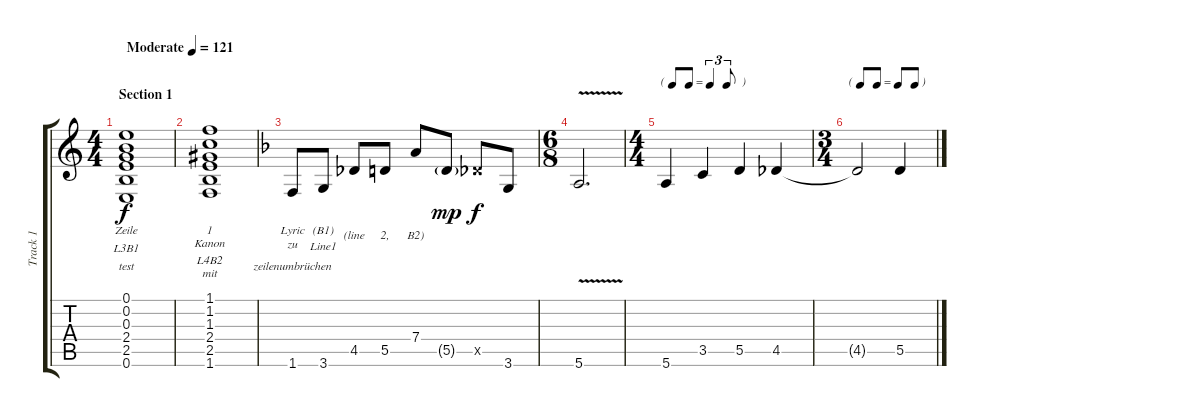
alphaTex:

\track ("Track 1" "Track 1") {instrument distortionguitar}
\staff {score tabs}
\tuning (E4 B3 G3 D3 A2 E2) {hide}
\ts (4 4)
\section ("" "Section 1")
\tempo (121 "Moderate")
\clef g2
\ks c
(0.1 0.2 0.3 2.4 2.5 0.6).1{lyrics (0 "Zeile") lyrics (1 "") lyrics (2 "L3B1") lyrics (3 "") lyrics (4 "test") dy f instrument distortionguitar} |
(1.1 1.2 1.3 2.4 2.5 1.6).1{lyrics (0 "1") lyrics (1 "Kanon") lyrics (2 "") lyrics (3 "L4B2") lyrics (4 "mit")} |
\ks dminor
1.6.8{lyrics (0 "Lyric") lyrics (1 "zu") lyrics (2 "") lyrics (3 "") lyrics (4 "zeilenumbrüchen")} 3.6.8{lyrics (0 "(B1)") lyrics (1 "Line1") lyrics (2 "") lyrics (3 "") lyrics (4 "")} 4.5.8{lyrics (0 "") lyrics (1 "(line") lyrics (2 "") lyrics (3 "") lyrics (4 "")} 5.5.8{lyrics (0 "") lyrics (1 "2,") lyrics (2 "") lyrics (3 "") lyrics (4 "")} 7.4.8{lyrics (0 "") lyrics (1 "B2)") lyrics (2 "") lyrics (3 "") lyrics (4 "")} 5.5{g}.8{dy mp} 4.5{x}.8{dy f} 3.6.8 |
\ts (6 8)
5.6{v}.2{d} |
\ts (4 4)
\tf triplet8th
5.6.4 3.5.4 5.5.4 4.5.4 |
\ts (3 4)
\tf none
4.5{t}.2 5.5.4
